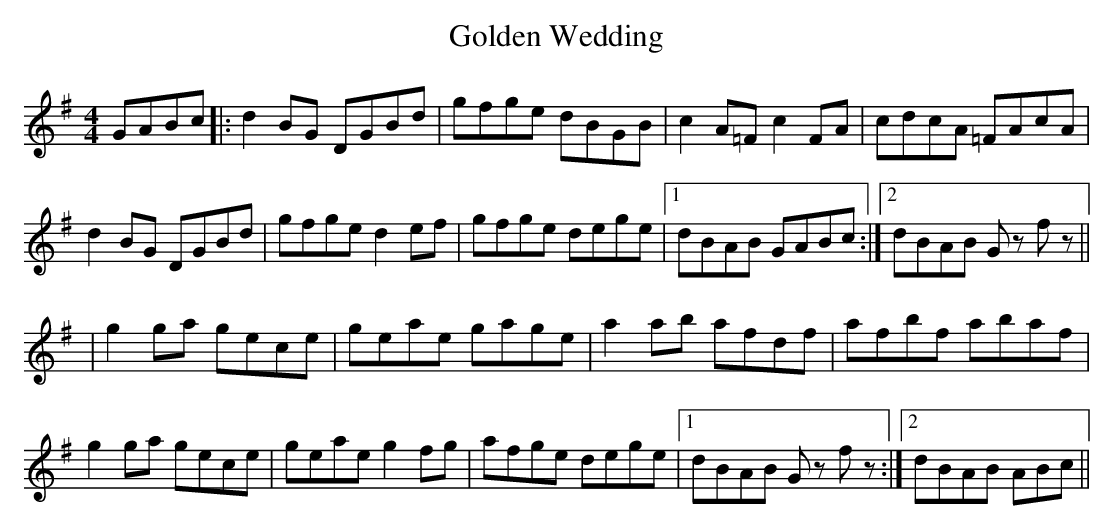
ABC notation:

X:1
T:Golden Wedding
M:4/4
L:1/8
K:G
GABc|:d2BG DGBd|gfge dBGB|c2A=F c2FA|cdcA =FAcA|
d2BG DGBd|gfge d2ef|gfge dege|1 dBAB GABc :|2 dBAB G z f z||
|g2ga gece|geae gage|a2ab afdf|afbf abaf|
g2ga gece|geae g2fg|afge dege|1 dBAB G z f z :|2 dBAB ABc ||
